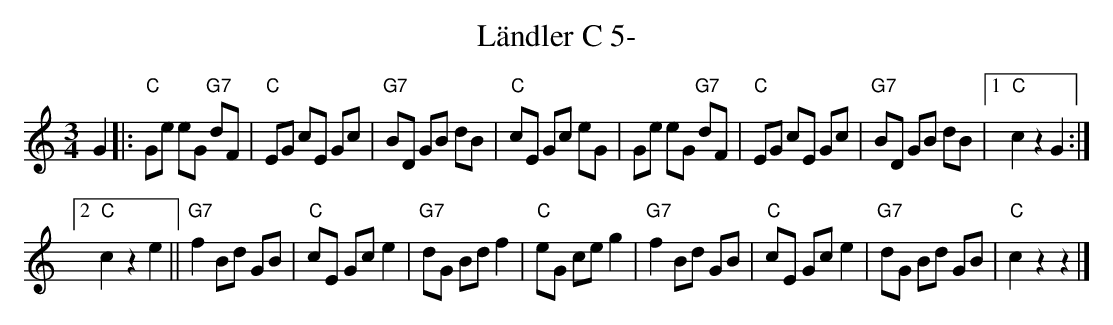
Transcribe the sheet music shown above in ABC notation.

X:1
T:Ländler C 5-
M:3/4
L:1/8
K:Cmaj
G2 |: "C"Ge eG "G7"dF | "C"EG cE Gc | "G7"BD GB dB | "C"cE Gc eG | Ge eG "G7"dF | "C"EG cE Gc | "G7"BD GB dB |1 "C"c2 z2 G2 :|2
"C"c2z2e2 || "G7"f2 Bd GB | "C"cE Gc e2 | "G7"dG Bd f2 | "C"eG ce g2 | "G7"f2 Bd GB | "C"cE Gc e2 | "G7"dG Bd GB | "C"c2 z2z2 |]
